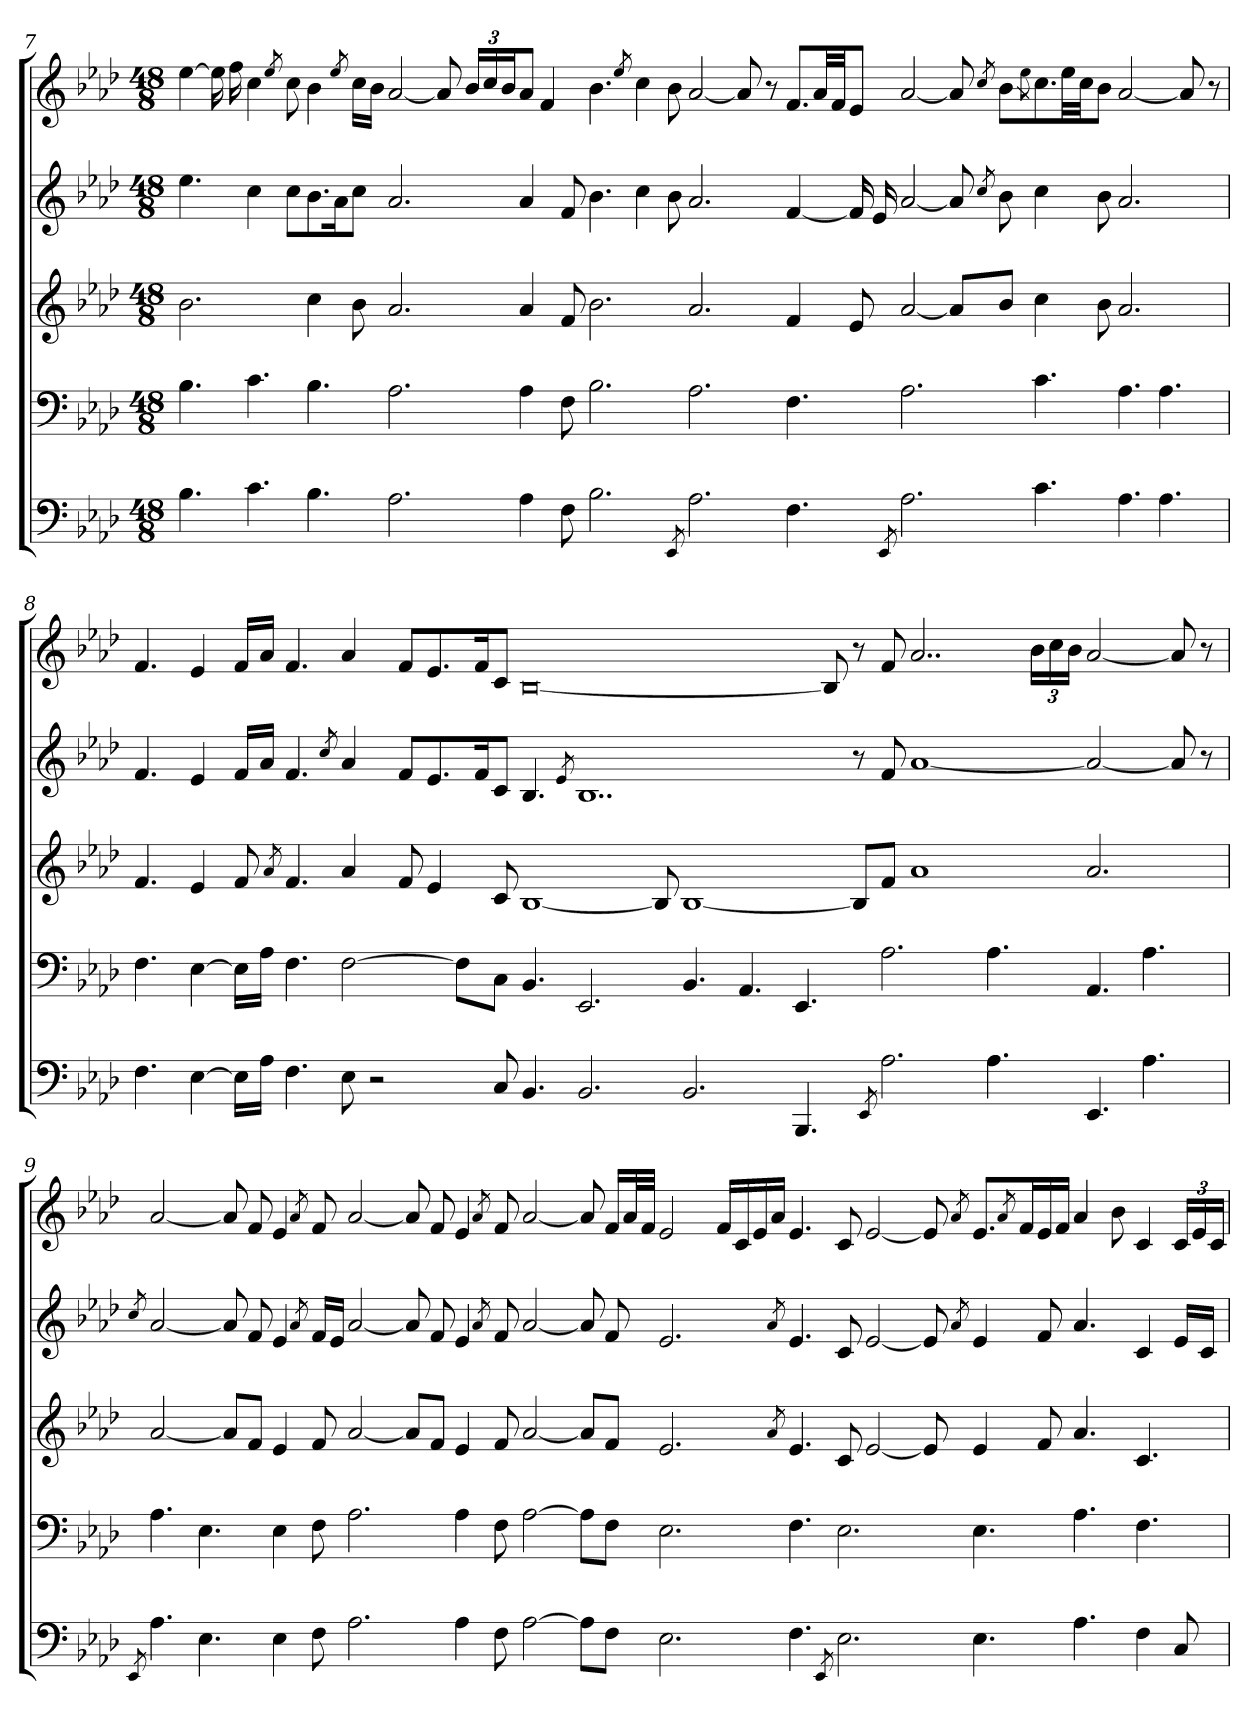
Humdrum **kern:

**kern	**kern	**kern	**kern	**kern
*part5	*part4	*part3	*part2	*part1
*staff5	*staff4	*staff3	*staff2	*staff1
*clefF4	*clefF4	*clefG2	*clefG2	*clefG2
*k[b-e-a-d-]	*k[b-e-a-d-]	*k[b-e-a-d-]	*k[b-e-a-d-]	*k[b-e-a-d-]
*M48/8	*M48/8	*M48/8	*M48/8	*M48/8
=7	=7	=7	=7	=7
4.B-	4.B-	2.b-	4.ee-	[4ee-
.	.	.	.	16ee-]
.	.	.	.	16ff
4.c	4.c	.	4cc	4cc
.	.	.	.	8qee-
.	.	.	8cc\L	8cc
4.B-	4.B-	4cc	8.b-\	4b-
.	.	.	16a-\K	.
.	.	.	.	8qee-
.	.	8b-	8cc\J	16cc\LL
.	.	.	.	16b-\JJ
2.A-	2.A-	2.a-	2.a-	[2a-
.	.	.	.	8a-]
.	.	.	.	24b-/LL
.	.	.	.	24cc/
.	.	.	.	24b-/J
4A-	4A-	4a-	4a-	8a-/J
.	.	.	.	4f
8F	8F	8f	8f	.
2.B-	2.B-	2.b-	4.b-	4.b-
.	.	.	.	8qee-
.	.	.	4cc	4cc
.	.	.	8b-	8b-
8qEE-	.	.	.	.
2.A-	2.A-	2.a-	2.a-	[2a-
.	.	.	.	8a-]
.	.	.	.	8r
4.F	4.F	4f	[4f	8.f/L
.	.	.	.	32a-/LL
.	.	.	.	32f/JJ
.	.	8e-	16f]	8e-/J
.	.	.	16e-	.
8qEE-	.	.	.	.
2.A-	2.A-	[2a-	[2a-	[2a-
.	.	8a-/L]	8a-]	8a-]
.	.	.	8qcc	8qcc
.	.	8b-/J	8b-	8b-\L
.	.	.	.	8qee-\
4.c	4.c	4cc	4cc	8.cc\
.	.	.	.	32ee-\LL
.	.	.	.	32cc\JJ
.	.	8b-	8b-	8b-\J
4.A-	4.A-	2.a-	2.a-	[2a-
4.A-	4.A-	.	.	.
.	.	.	.	8a-]
.	.	.	.	8r
=8	=8	=8	=8	=8
4.F	4.F	4.f	4.f	4.f
[4E-	[4E-	4e-	4e-	4e-
16E-\LL]	16E-\LL]	8f	16f/LL	16f/LL
16A-\JJ	16A-\JJ	.	16a-/JJ	16a-/JJ
.	.	8qa-	.	.
4.F	4.F	4.f	4.f	4.f
.	.	.	8qcc	.
8E-	[2F	4a-	4a-	4a-
2r	.	.	.	.
.	.	8f	8f/L	8f/L
.	.	4e-	8.e-/	8.e-/
.	8F\L]	.	.	.
.	.	.	16f/K	16f/K
8C	8C\J	8c	8c/J	8c/J
4.BB-	4.BB-	[1B-	4.B-	[0B-
.	.	.	8qe-	.
2.BB-	2.EE-	.	1..B-	.
.	.	8B-]	.	.
2.BB-	4.BB-	[1B-	.	.
.	4.AA-	.	.	.
4.BBB-	4.EE-	.	.	.
.	.	.	.	8B-]
.	.	8B-/L]	8r	8r
8qEE-	.	.	.	.
2.A-	2.A-	8f/J	8f	8f
.	.	1a-	[1a-	2..a-
4.A-	4.A-	.	.	.
.	.	.	.	24b-\LL
.	.	.	.	24cc\
.	.	.	.	24b-\JJ
4.EE-	4.AA-	2.a-	2a-_	[2a-
4.A-	4.A-	.	.	.
.	.	.	8a-]	8a-]
.	.	.	8r	8r
=9	=9	=9	=9	=9
8qEE-	.	.	8qcc	.
4.A-	4.A-	[2a-	[2a-	[2a-
4.E-	4.E-	.	.	.
.	.	8a-/L]	8a-]	8a-]
.	.	8f/J	8f	8f
4E-	4E-	4e-	4e-	4e-
.	.	.	8qa-	8qa-
8F	8F	8f	16f/LL	8f
.	.	.	16e-/JJ	.
2.A-	2.A-	[2a-	[2a-	[2a-
.	.	8a-/L]	8a-]	8a-]
.	.	8f/J	8f	8f
4A-	4A-	4e-	4e-	4e-
.	.	.	8qa-	8qa-
8F	8F	8f	8f	8f
[2A-	[2A-	[2a-	[2a-	[2a-
8A-\L]	8A-\L]	8a-/L]	8a-]	8a-]
8F\J	8F\J	8f/J	8f	16f/LL
.	.	.	.	32a-/L
.	.	.	.	32f/JJJ
2.E-	2.E-	2.e-	2.e-	2e-
.	.	.	.	16f/LL
.	.	.	.	16c/
.	.	.	.	16e-/
.	.	.	.	16a-/JJ
.	.	8qa-	8qa-	.
4.F	4.F	4.e-	4.e-	4.e-
8qEE-	.	.	.	.
2.E-	2.E-	8c	8c	8c
.	.	[2e-	[2e-	[2e-
.	.	8e-]	8e-]	8e-]
.	.	.	8qa-	8qa-
4.E-	4.E-	4e-	4e-	8.e-/L
.	.	.	.	8qa-/
.	.	.	.	16f/L
.	.	8f	8f	16e-/
.	.	.	.	16f/JJ
4.A-	4.A-	4.a-	4.a-	4a-
.	.	.	.	8b-
4F	4.F	4.c	4c	4c
8C	.	.	16e-/LL	24c/LL
.	.	.	.	24e-/
.	.	.	16c/JJ	.
.	.	.	.	24c/JJ
=	=	=	=	=
*-	*-	*-	*-	*-
